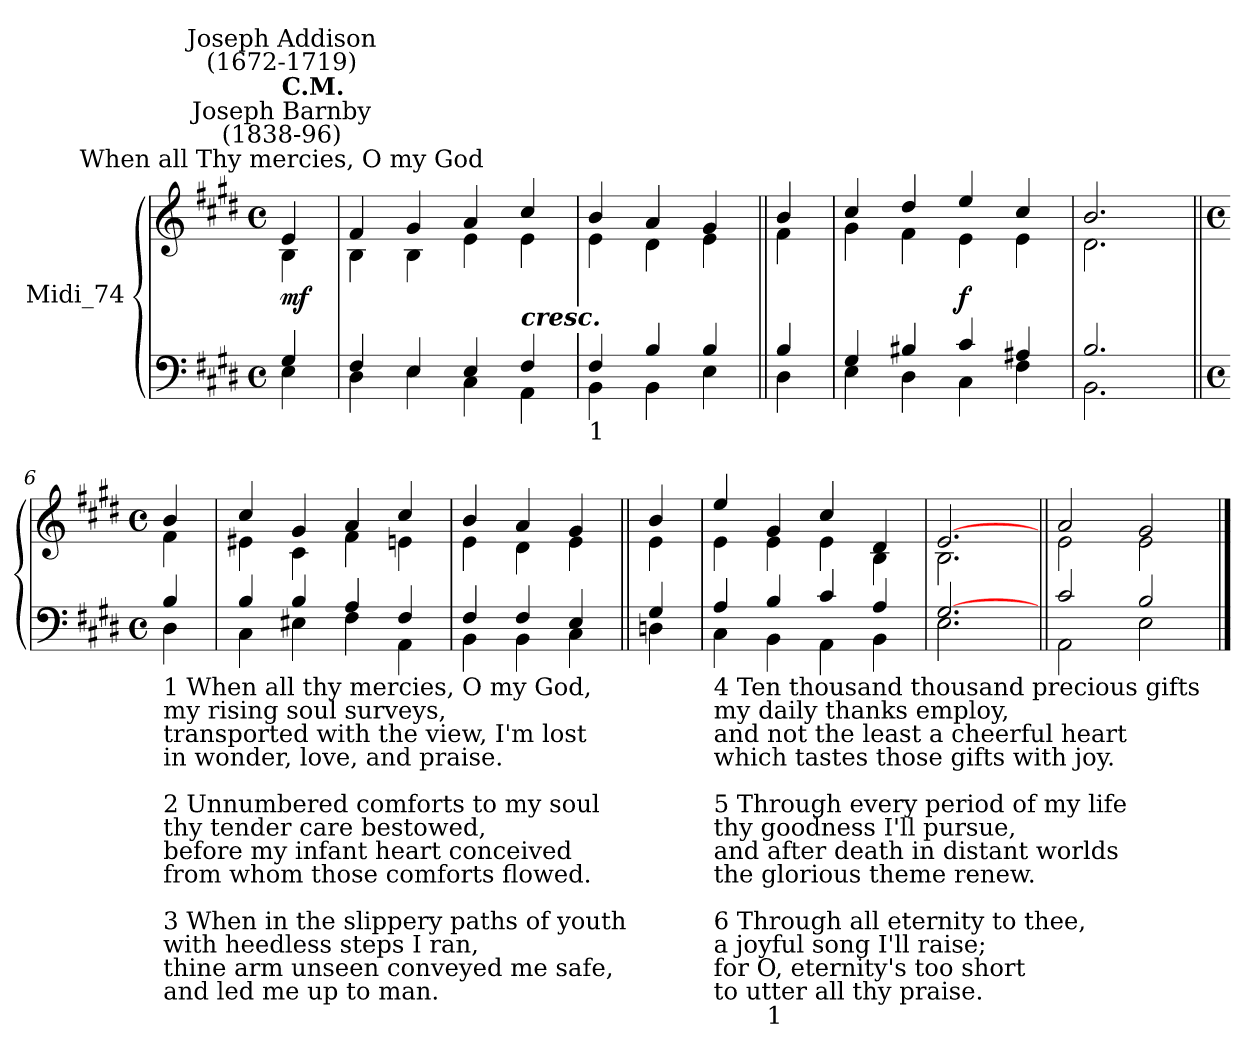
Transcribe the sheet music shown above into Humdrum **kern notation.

**kern	**kern	**dynam
*part2	*part1	*part1
*staff2	*staff1	*staff1
*I"Midi_74	*I"Midi_74	*
*clefF4	*clefG2	*
*k[f#c#g#d#]	*k[f#c#g#d#]	*
*E:	*E:	*
*M4/4	*M4/4	*
*met(c)	*met(c)	*
=	=	=
*^	*^	*
!	!	!LO:TX:a:cj:t=When all Thy mercies, O my God	!	!
!	!	!LO:TX:a:cj:t=Joseph Barnby\n(1838-96)	!	!
!	!	!LO:TX:a:B:t=C.M.	!	!
!	!	!LO:TX:a:cj:t=Joseph Addison\n(1672-1719)	!	!
!	!	!	!	!LO:DY:b
4G#/	4E\	4e/	4B\	mf
=1	=1	=1	=1	=1
4F#/	4D#\	4f#/	4B\	.
4E/	4E\	4g#/	4B\	.
4E/	4C#\	4a/	4e\	.
!LO:TX:a:Bi:t=cresc.	!	!	!	!
4F#/	4AA\	4cc#/	4e\	.
=2	=2	=2	=2	=2
!LO:TX:b:t=1	!	!	!	!
4F#/	4BB\	4b/	4e\	.
4B/	4BB\	4a/	4d#\	.
4B/	4E\	4g#/	4e\	.
=3||	=3||	=3||	=3||	=3||
4B/	4D#\	4b/	4f#\	.
=4	=4	=4	=4	=4
4G#/	4E\	4cc#/	4g#\	.
4B#X/	4D#\	4dd#/	4f#\	.
!	!	!	!	!LO:DY:b
4c#/	4C#\	4ee/	4e\	f
4A#X/	4F#\	4cc#/	4e\	.
=5	=5	=5	=5	=5
2.B/	2.BB\	2.b/	2.d#\	.
!!LO:LB:g=z	!!
=6||	=6||	=6||	=6||	=6||
*M4/4	*	*M4/4	*	*
*met(c)	*	*met(c)	*	*
!LO:TX:b:t=1 When all thy mercies, O my God,\nmy rising soul surveys,\ntransported with the view, I'm lost\nin wonder, love, and praise.\n\n2 Unnumbered comforts to my soul\nthy tender care bestowed,\nbefore my infant heart conceived\nfrom whom those comforts flowed.\n\n3 When in the slippery paths of youth\nwith heedless steps I ran,\nthine arm unseen conveyed me safe,\nand led me up to man.	!	!	!	!
4B/	4D#\	4b/	4f#\	.
=7	=7	=7	=7	=7
4B/	4C#\	4cc#/	4e#X\	.
4B/	4E#X\	4g#/	4c#\	.
4A/	4F#\	4a/	4f#\	.
4F#/	4AA\	4cc#/	4en\	.
=8	=8	=8	=8	=8
4F#/	4BB\	4b/	4e\	.
4F#/	4BB\	4a/	4d#\	.
4E/	4C#\	4g#/	4e\	.
=9||	=9||	=9||	=9||	=9||
4G#/	4Dn\	4b/	4e\	.
=10	=10	=10	=10	=10
!LO:TX:b:t=4 Ten thousand thousand precious gifts\nmy daily thanks employ,\nand not the least a cheerful heart\nwhich tastes those gifts with joy.\n\n5 Through every period of my life\nthy goodness I'll pursue,\nand after death in distant worlds\nthe glorious theme renew.\n\n6 Through all eternity to thee,\na joyful song I'll raise;\nfor O, eternity's too short\nto utter all thy praise.	!	!	!	!
4A/	4C#\	4ee/	4e\	.
!LO:TX:b:t=1	!	!	!	!
4B/	4BB\	4g#/	4e\	.
4c#/	4AA\	4cc#/	4e\	.
4A/	4BB\	4d#/	4B\	.
=11	=11	=11	=11	=11
[2.G#/	2.E\	[2.e/	2.B\	.
=12||	=12||	=12||	=12||	=12||
2c#/	2AA\	2a/	2e\	.
2B/	2E\	2g#/	2e\	.
*v	*v	*	*	*
*	*v	*v	*
==	==	==
*-	*-	*-
